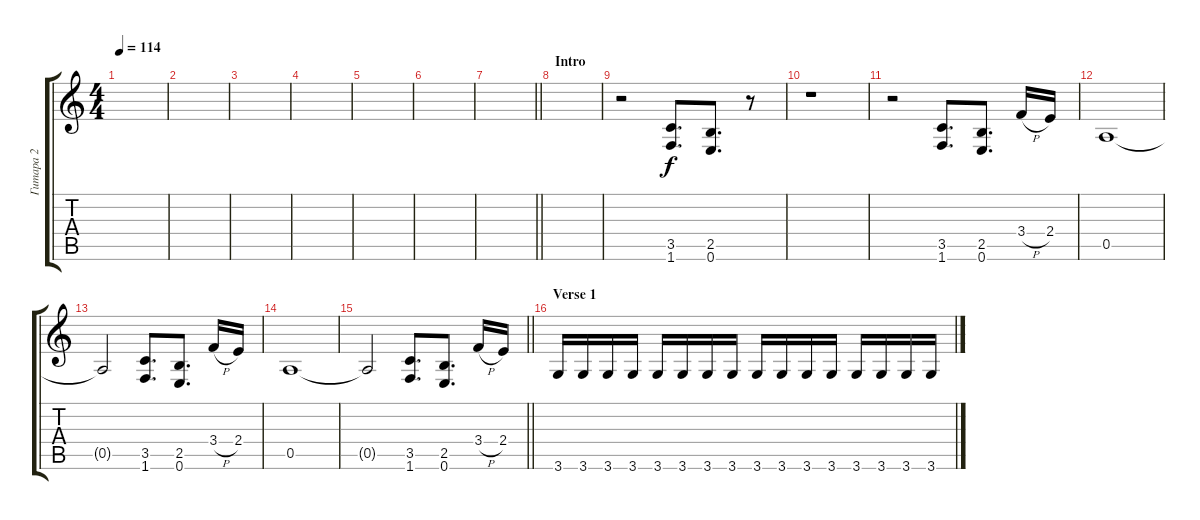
\track ("Гитара 2" "Гитара 2") {instrument distortionguitar}
\staff {score tabs}
\tuning (E4 B3 G3 D3 A2 E2) {hide}
\ts (4 4)
\tempo 114
\clef g2
\ks c
|
|
|
|
|
|
\barLineRight lightlight
|
\section ("" "Intro")
\ks aminor
|
r.2 (3.5 1.6).8{d} (2.5 0.6).8{d} r.8 |
r.1 |
r.2 (3.5 1.6).8{d} (2.5 0.6).8{d} 3.4{h}.16 2.4.16 |
0.5.1 |
0.5{t}.2 (3.5 1.6).8{d} (2.5 0.6).8{d} 3.4{h}.16 2.4.16 |
0.5.1 |
\barLineRight lightlight
0.5{t}.2 (3.5 1.6).8{d} (2.5 0.6).8{d} 3.4{h}.16 2.4.16 |
\section ("" "Verse 1")
3.6.16 3.6.16 3.6.16 3.6.16 3.6.16 3.6.16 3.6.16 3.6.16 3.6.16 3.6.16 3.6.16 3.6.16 3.6.16 3.6.16 3.6.16 3.6.16
